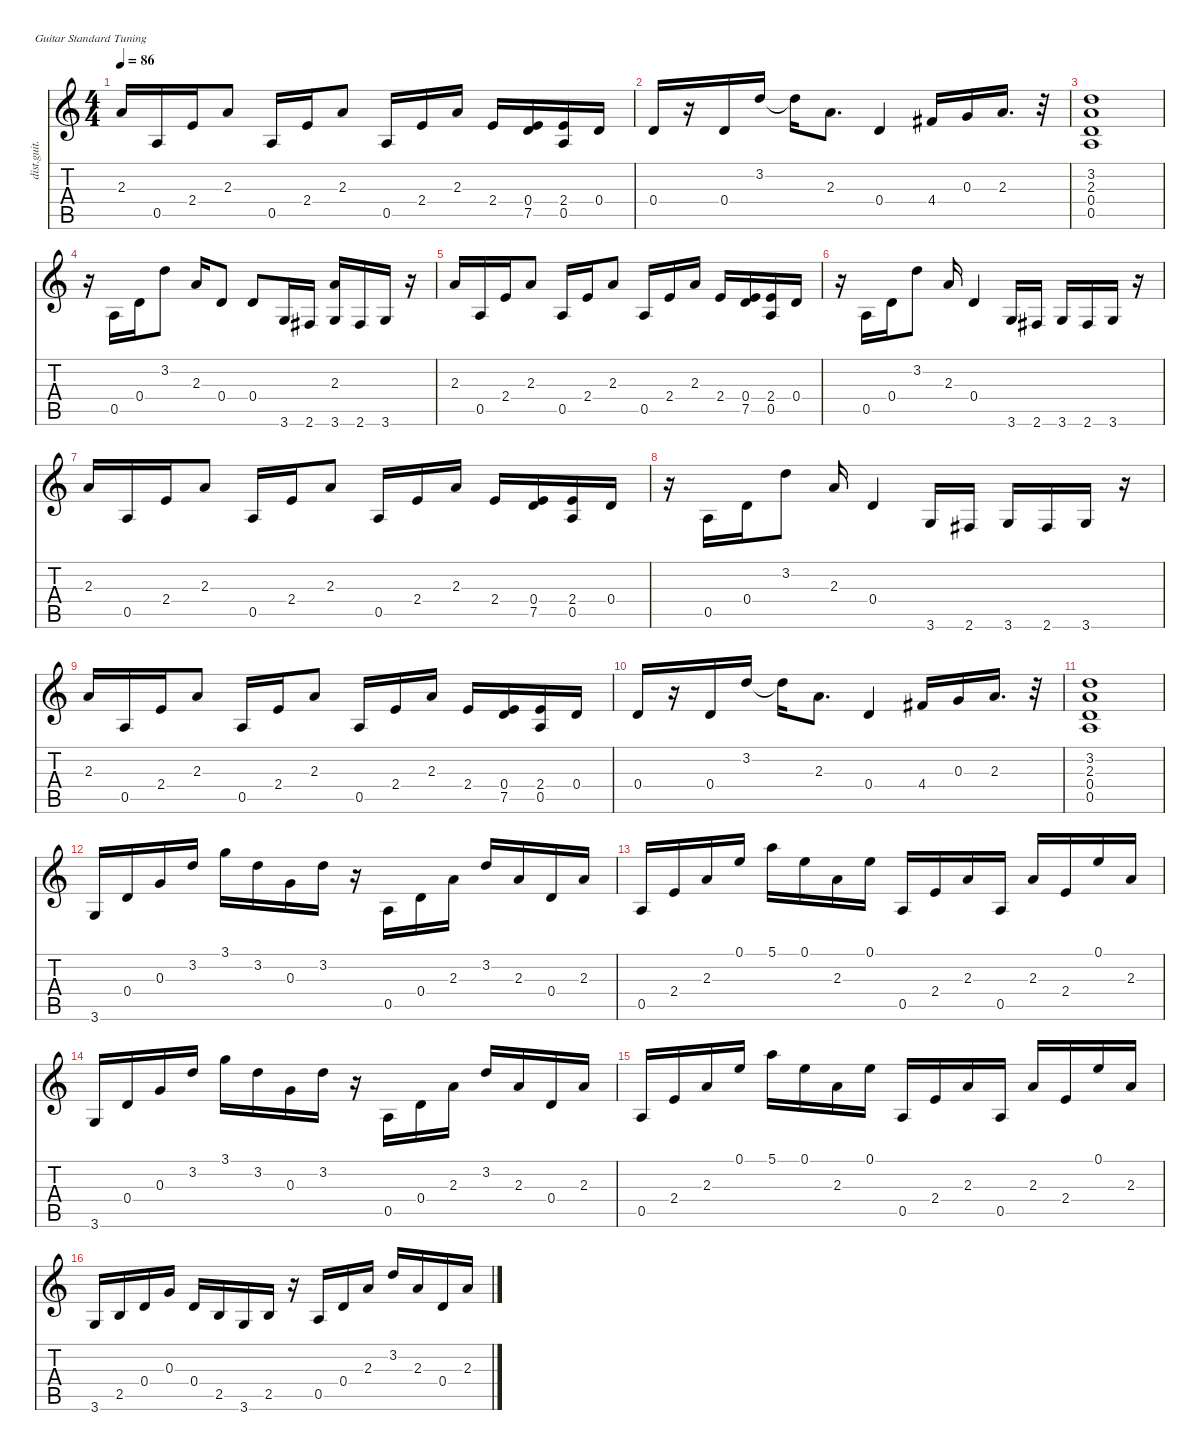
\defaultSystemsLayout 4
\hideDynamics
\bracketExtendMode nobrackets
\otherSystemsTrackNameOrientation horizontal
\track ("Joe.......still" "dist.guit.") {instrument distortionguitar}
\staff {score tabs}
\tuning (E4 B3 G3 D3 A2 E2)
\ts (4 4)
\tempo 86
\clef g2
\ks c
2.3.16{dy ff beam Up} 0.5.16{dy f beam Up} 2.4.16{dy ff beam Up} 2.3.8{beam Up} 0.5.16{beam Up} 2.4.16{beam Up} 2.3.8{beam Up} 0.5.16{dy f beam Up} 2.4.16{dy ff beam Up} 2.3.16{beam Up} 2.4.16{beam Up} (0.4 7.5).16{beam Up} (2.4 0.5).16{beam Up} 0.4.16{beam Up} |
0.4.16{beam Up} r.16{beam Up} 0.4.16{dy f beam Up} 3.2.16{dy ff beam Up} 3.2{t}.16{dy f beam Down} 2.3.8{d dy ff beam Down} 0.4.4{dy f beam Up} 4.4{acc #}.16{dy ff beam Up} 0.3.16{beam Up} 2.3.16{d beam Up} r.32{beam Up} |
(3.2 2.3 0.4 0.5).1{beam Up} |
r.16{beam Down} 0.5.16{dy f beam Up} 0.4.16{dy ff beam Up} 3.2.8{beam Up} 2.3.16{beam Up} 0.4.8{dy f beam Up} 0.4.8{beam Up} 3.6.16{beam Up} 2.6{acc #}.16{beam Up} (2.3 3.6).16{beam Up} 2.6{acc #}.16{beam Up} 3.6.16{beam Up} r.16{beam Up} |
2.3.16{dy ff beam Up} 0.5.16{dy f beam Up} 2.4.16{dy ff beam Up} 2.3.8{beam Up} 0.5.16{beam Up} 2.4.16{beam Up} 2.3.8{beam Up} 0.5.16{dy f beam Up} 2.4.16{dy ff beam Up} 2.3.16{beam Up} 2.4.16{beam Up} (0.4 7.5).16{beam Up} (2.4 0.5).16{beam Up} 0.4.16{beam Up} |
r.16{beam Down} 0.5.16{dy f beam Up} 0.4.16{dy ff beam Up} 3.2.8{beam Up} 2.3.16{beam Up} 0.4.4{dy f beam Up} 3.6.16{beam Up} 2.6{acc #}.16{beam Up} 3.6.16{beam Up} 2.6{acc #}.16{beam Up} 3.6.16{beam Up} r.16{beam Up} |
2.3.16{dy ff beam Up} 0.5.16{dy f beam Up} 2.4.16{dy ff beam Up} 2.3.8{beam Up} 0.5.16{beam Up} 2.4.16{beam Up} 2.3.8{beam Up} 0.5.16{dy f beam Up} 2.4.16{dy ff beam Up} 2.3.16{beam Up} 2.4.16{beam Up} (0.4 7.5).16{beam Up} (2.4 0.5).16{beam Up} 0.4.16{beam Up} |
r.16{beam Down} 0.5.16{dy f beam Up} 0.4.16{dy ff beam Up} 3.2.8{beam Up} 2.3.16{beam Up} 0.4.4{dy f beam Up} 3.6.16{beam Up} 2.6{acc #}.16{beam Up} 3.6.16{beam Up} 2.6{acc #}.16{beam Up} 3.6.16{beam Up} r.16{beam Up} |
2.3.16{dy ff beam Up} 0.5.16{dy f beam Up} 2.4.16{dy ff beam Up} 2.3.8{beam Up} 0.5.16{beam Up} 2.4.16{beam Up} 2.3.8{beam Up} 0.5.16{dy f beam Up} 2.4.16{dy ff beam Up} 2.3.16{beam Up} 2.4.16{beam Up} (0.4 7.5).16{beam Up} (2.4 0.5).16{beam Up} 0.4.16{beam Up} |
0.4.16{beam Up} r.16{beam Up} 0.4.16{dy f beam Up} 3.2.16{dy ff beam Up} 3.2{t}.16{dy f beam Down} 2.3.8{d dy ff beam Down} 0.4.4{dy f beam Up} 4.4{acc #}.16{dy ff beam Up} 0.3.16{beam Up} 2.3.16{d beam Up} r.32{beam Up} |
(3.2 2.3 0.4 0.5).1{beam Up} |
3.6.16{dy f beam Up} 0.4.16{dy ff beam Up} 0.3.16{dy f beam Up} 3.2.16{dy mp beam Up} 3.1.16{dy mf beam Down} 3.2.16{dy mp beam Down} 0.3.16{dy f beam Down} 3.2.16{dy mp beam Down} r.16{beam Down} 0.5.16{dy f beam Up} 0.4.16{beam Up} 2.3.16{beam Up} 3.2.16{dy p beam Up} 2.3.16{dy f beam Up} 0.4.16{dy ff beam Up} 2.3.16{dy f beam Up} |
0.5.16{beam Up} 2.4.16{dy mf beam Up} 2.3.16{dy f beam Up} 0.1.16{dy mp beam Up} 5.1.16{dy mf beam Down} 0.1.16{dy f beam Down} 2.3.16{dy ff beam Down} 0.1.16{dy f beam Down} 0.5.16{beam Up} 2.4.16{dy ff beam Up} 2.3.16{dy f beam Up} 0.5.16{beam Up} 2.3.16{beam Up} 2.4.16{dy ff beam Up} 0.1.16{dy mf beam Up} 2.3.16{dy f beam Up} |
3.6.16{beam Up} 0.4.16{dy ff beam Up} 0.3.16{dy f beam Up} 3.2.16{dy mp beam Up} 3.1.16{dy mf beam Down} 3.2.16{dy mp beam Down} 0.3.16{dy f beam Down} 3.2.16{dy mp beam Down} r.16{beam Down} 0.5.16{dy f beam Up} 0.4.16{beam Up} 2.3.16{beam Up} 3.2.16{dy p beam Up} 2.3.16{dy f beam Up} 0.4.16{dy ff beam Up} 2.3.16{dy f beam Up} |
0.5.16{beam Up} 2.4.16{dy mf beam Up} 2.3.16{dy f beam Up} 0.1.16{dy mp beam Up} 5.1.16{dy mf beam Down} 0.1.16{dy f beam Down} 2.3.16{dy ff beam Down} 0.1.16{dy f beam Down} 0.5.16{beam Up} 2.4.16{dy ff beam Up} 2.3.16{dy f beam Up} 0.5.16{beam Up} 2.3.16{beam Up} 2.4.16{dy ff beam Up} 0.1.16{dy mf beam Up} 2.3.16{dy f beam Up} |
3.6.16{dy ff beam Up} 2.5.16{dy f beam Up} 0.4.16{beam Up} 0.3.16{beam Up} 0.4.16{beam Up} 2.5.16{dy mf beam Up} 3.6.16{dy f beam Up} 2.5.16{beam Up} r.16{beam Up} 0.5.16{dy mf beam Up} 0.4.16{dy f beam Up} 2.3.16{beam Up} 3.2.16{dy mf beam Up} 2.3.16{dy f beam Up} 0.4.16{dy ff beam Up} 2.3.16{dy f beam Up}
